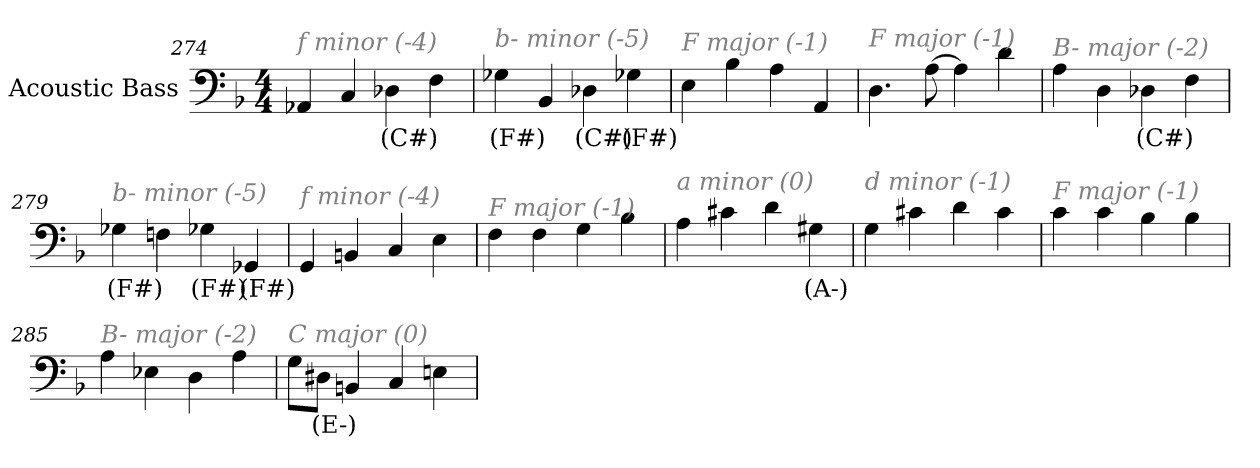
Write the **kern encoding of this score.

**kern	**text
*part1	*part1
*staff1	*staff1
*I"Acoustic Bass	*
*clefF4	*
*ITrd7c12	*
*k[b-]	*
*F:	*
*M4/4	*
=274	=274
!LO:TX:i:color=#808080:t=f minor (-4)	!
4AAA-X	.
4CC	.
4DD-Xi	(C#)
4FF	.
=275	=275
!LO:TX:i:color=#808080:t=b- minor (-5)	!
4GG-Xi	(F#)
4BBB-	.
4DD-Xi	(C#)
4GG-Xi	(F#)
=276	=276
!LO:TX:i:color=#808080:t=F major (-1)	!
4EE	.
4BB-	.
4AA	.
4AAA	.
=277	=277
!LO:TX:i:color=#808080:t=F major (-1)	!
4.DD	.
[8AA	.
4AA]	.
4D	.
=278	=278
!LO:TX:i:color=#808080:t=B- major (-2)	!
4AA	.
4DD	.
4DD-Xi	(C#)
4FF	.
=279	=279
!LO:TX:i:color=#808080:t=b- minor (-5)	!
4GG-Xi	(F#)
4FFn	.
4GG-Xi	(F#)
4GGG-Xi	(F#)
=280	=280
!LO:TX:i:color=#808080:t=f minor (-4)	!
4GGG	.
4BBBn	.
4CC	.
4EE	.
=281	=281
!LO:TX:i:color=#808080:t=F major (-1)	!
4FF	.
4FF	.
4GG	.
4BB-	.
=282	=282
!LO:TX:i:color=#808080:t=a minor (0)	!
4AA	.
4C#X	.
4D	.
4GG#Xi	(A-)
=283	=283
!LO:TX:i:color=#808080:t=d minor (-1)	!
4GG	.
4C#X	.
4D	.
4C#	.
=284	=284
!LO:TX:i:color=#808080:t=F major (-1)	!
4C	.
4C	.
4BB-	.
4BB-	.
=285	=285
!LO:TX:i:color=#808080:t=B- major (-2)	!
4AA	.
4EE-X	.
4DD	.
4AA	.
=286	=286
!LO:TX:i:color=#808080:t=C major (0)	!
8GGL	.
8DD#XiJ	(E-)
4BBBn	.
4CC	.
4EEn	.
=	=
*-	*-
